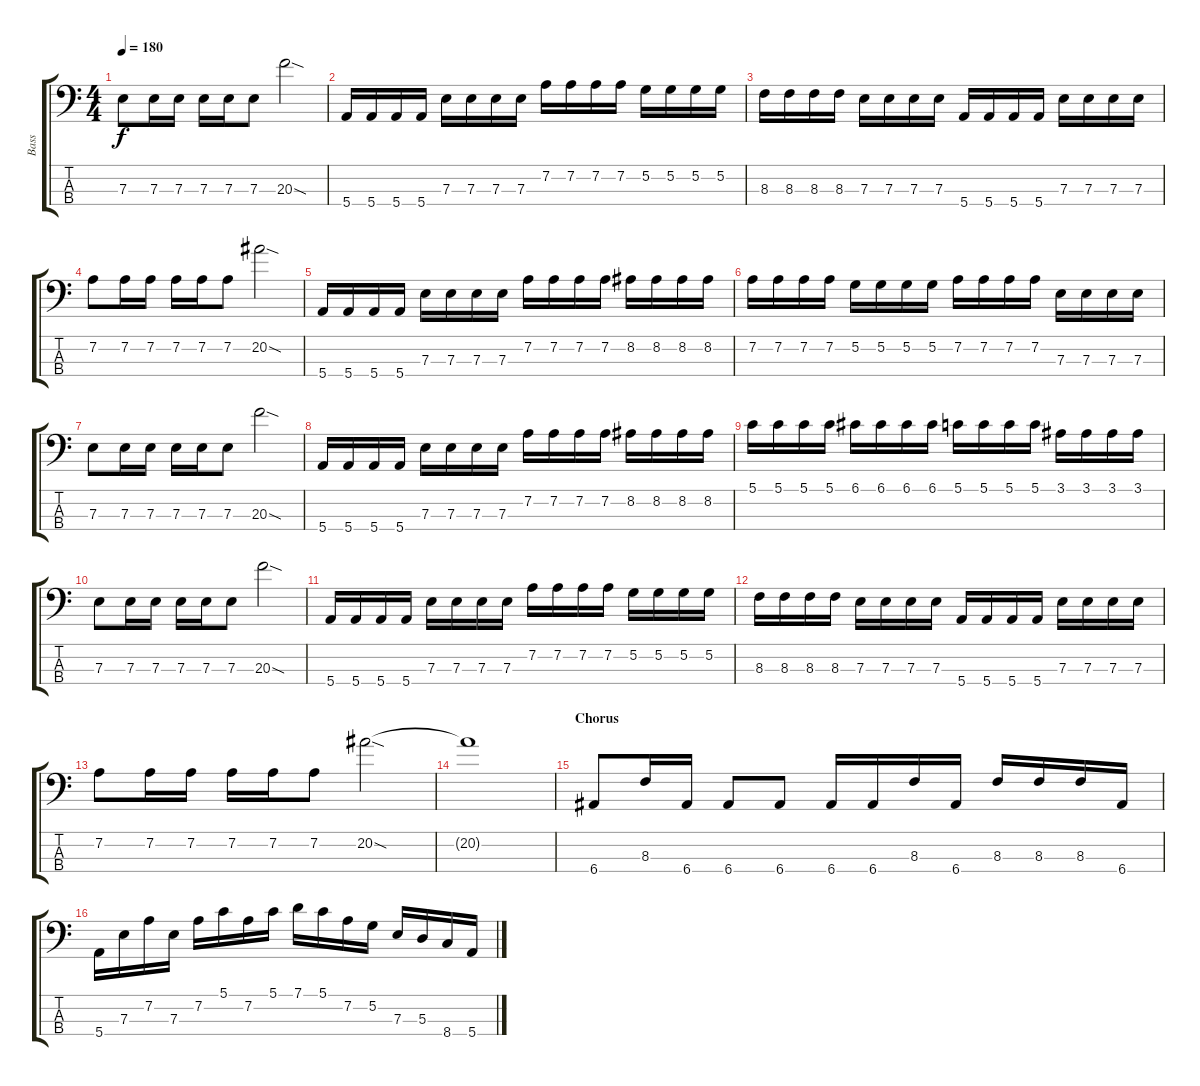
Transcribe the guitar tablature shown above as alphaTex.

\track ("Bass" "Bass") {instrument electricbassfinger}
\staff {score tabs}
\tuning (G2 D2 A1 E1) {hide}
\ts (4 4)
\tempo 180
\clef f4
\ks c
7.3.8{dy f} 7.3.16 7.3.16 7.3.16 7.3.16 7.3.8 20.3{sod}.2 |
5.4.16 5.4.16 5.4.16 5.4.16 7.3.16 7.3.16 7.3.16 7.3.16 7.2.16 7.2.16 7.2.16 7.2.16 5.2.16 5.2.16 5.2.16 5.2.16 |
8.3.16 8.3.16 8.3.16 8.3.16 7.3.16 7.3.16 7.3.16 7.3.16 5.4.16 5.4.16 5.4.16 5.4.16 7.3.16 7.3.16 7.3.16 7.3.16 |
7.2.8 7.2.16 7.2.16 7.2.16 7.2.16 7.2.8 20.2{sod}.2 |
5.4.16 5.4.16 5.4.16 5.4.16 7.3.16 7.3.16 7.3.16 7.3.16 7.2.16 7.2.16 7.2.16 7.2.16 8.2.16 8.2.16 8.2.16 8.2.16 |
7.2.16 7.2.16 7.2.16 7.2.16 5.2.16 5.2.16 5.2.16 5.2.16 7.2.16 7.2.16 7.2.16 7.2.16 7.3.16 7.3.16 7.3.16 7.3.16 |
7.3.8 7.3.16 7.3.16 7.3.16 7.3.16 7.3.8 20.3{sod}.2 |
5.4.16 5.4.16 5.4.16 5.4.16 7.3.16 7.3.16 7.3.16 7.3.16 7.2.16 7.2.16 7.2.16 7.2.16 8.2.16 8.2.16 8.2.16 8.2.16 |
5.1.16 5.1.16 5.1.16 5.1.16 6.1.16 6.1.16 6.1.16 6.1.16 5.1.16 5.1.16 5.1.16 5.1.16 3.1.16 3.1.16 3.1.16 3.1.16 |
7.3.8 7.3.16 7.3.16 7.3.16 7.3.16 7.3.8 20.3{sod}.2 |
5.4.16 5.4.16 5.4.16 5.4.16 7.3.16 7.3.16 7.3.16 7.3.16 7.2.16 7.2.16 7.2.16 7.2.16 5.2.16 5.2.16 5.2.16 5.2.16 |
8.3.16 8.3.16 8.3.16 8.3.16 7.3.16 7.3.16 7.3.16 7.3.16 5.4.16 5.4.16 5.4.16 5.4.16 7.3.16 7.3.16 7.3.16 7.3.16 |
7.2.8 7.2.16 7.2.16 7.2.16 7.2.16 7.2.8 20.2{sod}.2 |
20.2{t}.1 |
\section ("" "Chorus")
6.4.8 8.3.16 6.4.16 6.4.8 6.4.8 6.4.16 6.4.16 8.3.16 6.4.16 8.3.16 8.3.16 8.3.16 6.4.16 |
5.4.16 7.3.16 7.2.16 7.3.16 7.2.16 5.1.16 7.2.16 5.1.16 7.1.16 5.1.16 7.2.16 5.2.16 7.3.16 5.3.16 8.4.16 5.4.16
